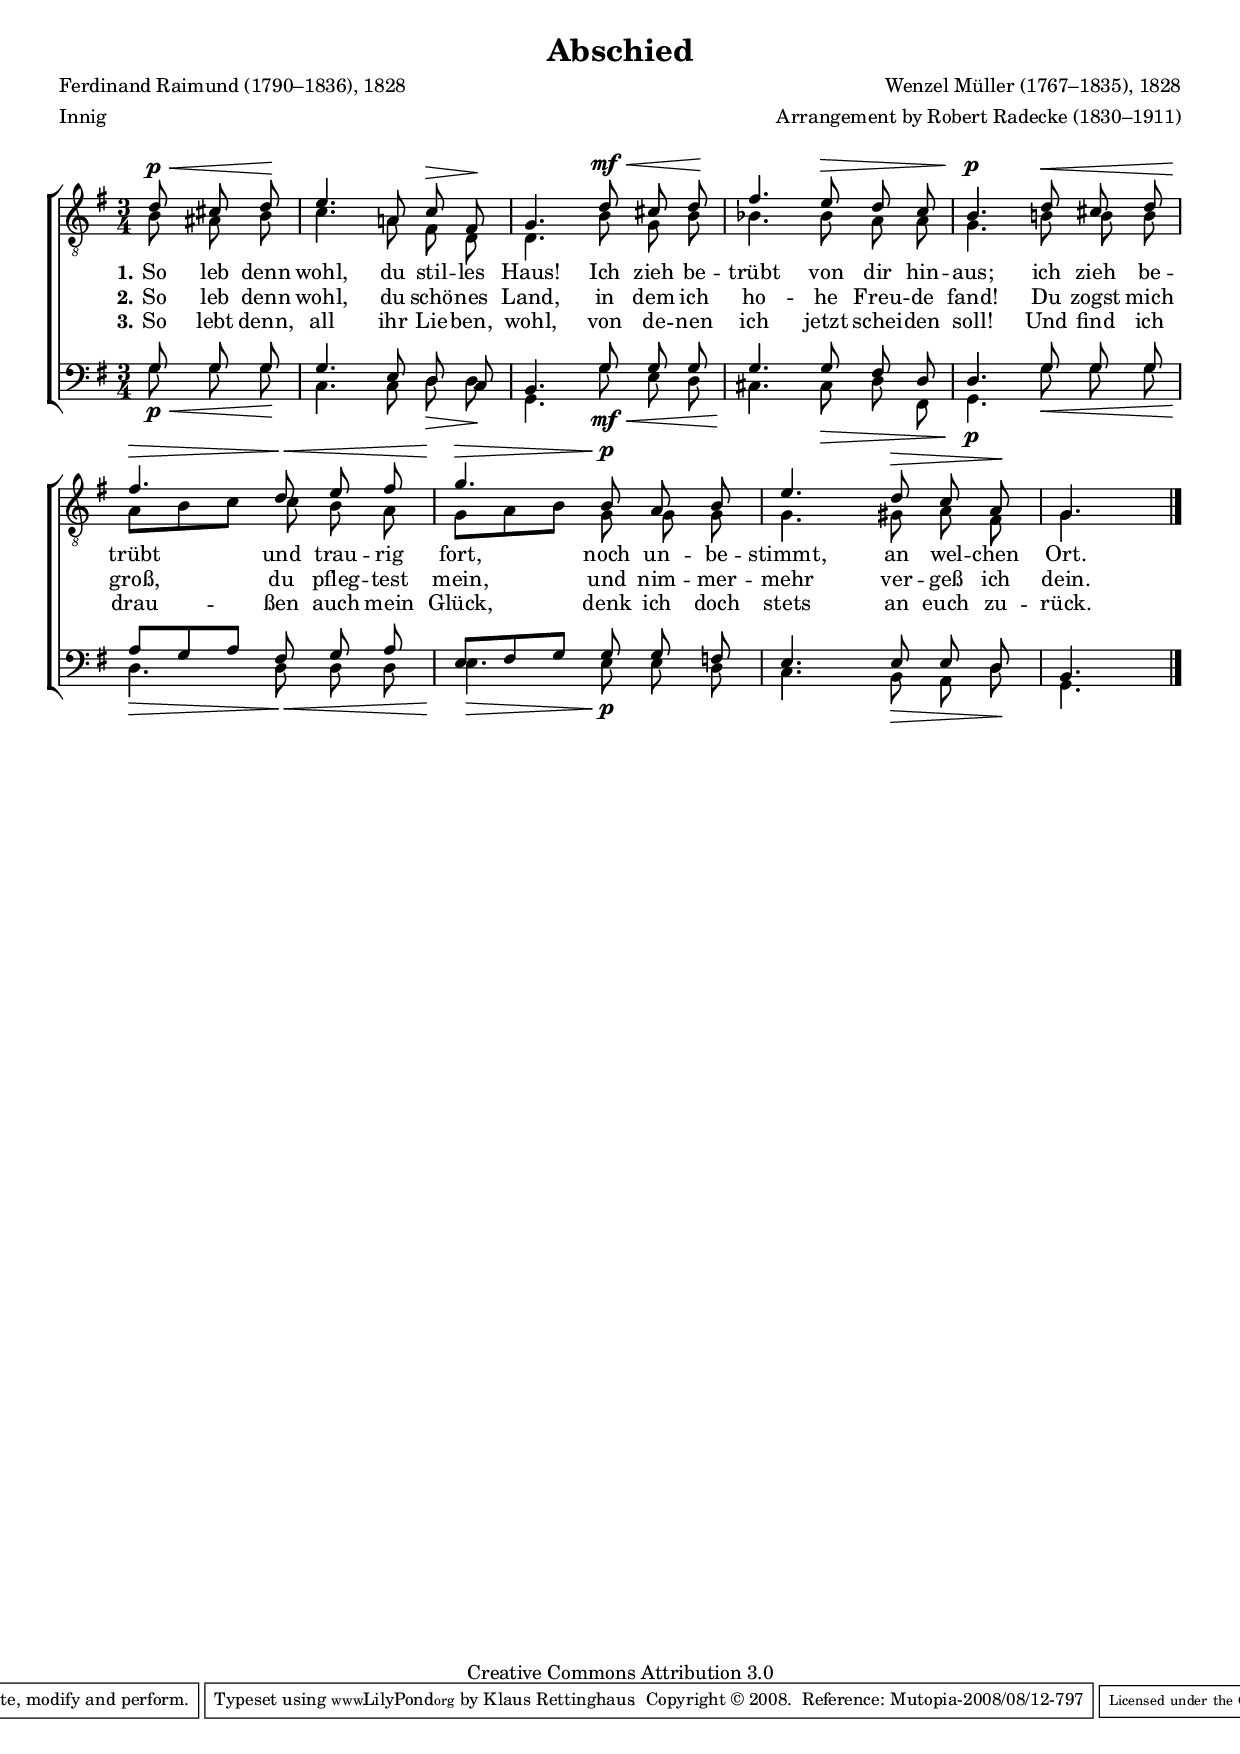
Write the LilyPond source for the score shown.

\include "deutsch.ly" 

#(set-global-staff-size 17) 
#(ly:set-option 'point-and-click #f) 

\version "2.10" 

global = { \key g \major \time 3/4 \tempo 4=90 } 

TAHeimatAbschied = \relative g' 
{ 
\partial 4. 
d8\p\< cis d\! e4. a,8 c\> fis,\! g4. 
d'8\mf\< cis d\! fis4. e8\> d c h4.\p 
d8\< cis d fis4.\> d8\< e fis g4.\> 
h,8\p a h e4. d8\> c a\! g4. 
\bar "|." 
} 

TBHeimatAbschied = \relative g 
{ 
\partial 4. 
h8 ais h c4. a!8 fis d d4. 
h'8 g h b4. b8 a a g4. 
h!8 h h a[ h c] c h a g[ a h] 
g8 g g g4. gis8 a fis g4. 
\bar "|." 
} 

BAHeimatAbschied = \relative g 
{ 
\partial 4. 
g8 g g g4. e8 d c h4. 
g'8 g g g4. g8 fis d d4. 
g8 g g a[ g a] fis g a e[ fis g] 
g8 g f e4. e8 e d h4. 
\bar "|." 
} 

BBHeimatAbschied = \relative g 
{ 
\partial 4. 
g8\p\< g g\! c,4. c8 d\> d\! g,4. 
g'8\mf\< e d cis4.\! cis8\> d fis, g4.\p 
g'8\< g g d4.\> d8\< d d e4.\> 
e8\p e d c4. h8\> a d\! g,4. 
\bar "|." 
} 


LHeimatAbschiedA = \lyricmode {
\set stanza = "1." 
So leb denn wohl, du stil -- les Haus! 
Ich zieh be -- trübt von dir hin -- aus; 
ich zieh be -- trübt und trau -- rig fort, 
noch un -- be -- stimmt, an wel -- chen Ort. 
} 

LHeimatAbschiedB = \lyricmode {
\set stanza = "2." 
So leb denn wohl, du schö -- nes Land, 
in dem ich ho -- he Freu -- de fand! 
Du zogst mich groß, du pfleg -- test mein, 
und nim -- mer -- mehr ver -- geß ich dein. 
} 

LHeimatAbschiedC = \lyricmode {
\set stanza = "3." 
So lebt denn, all ihr Lie -- ben, wohl, 
von de -- nen ich jetzt schei -- den soll! 
Und find ich drau -- ßen auch mein Glück, 
denk ich doch stets an euch zu -- rück. 
} 

%--------------------

\header {
 kaisernumber = "217"
 comment = ""
 
 title = "Abschied"
 subtitle = ""
 composer = "Wenzel Müller (1767–1835), 1828"
 opus = ""
 meter = "Innig"
 arranger = "Arrangement by Robert Radecke (1830–1911)"
 poet = "Ferdinand Raimund (1790–1836), 1828"
 
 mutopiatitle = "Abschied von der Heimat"
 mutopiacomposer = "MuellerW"
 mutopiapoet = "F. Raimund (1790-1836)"
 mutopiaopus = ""
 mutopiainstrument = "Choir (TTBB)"
 date = "1900s"
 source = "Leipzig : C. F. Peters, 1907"
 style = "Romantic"
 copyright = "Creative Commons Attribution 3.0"
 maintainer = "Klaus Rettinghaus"
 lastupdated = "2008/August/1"
 
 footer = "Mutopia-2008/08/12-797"
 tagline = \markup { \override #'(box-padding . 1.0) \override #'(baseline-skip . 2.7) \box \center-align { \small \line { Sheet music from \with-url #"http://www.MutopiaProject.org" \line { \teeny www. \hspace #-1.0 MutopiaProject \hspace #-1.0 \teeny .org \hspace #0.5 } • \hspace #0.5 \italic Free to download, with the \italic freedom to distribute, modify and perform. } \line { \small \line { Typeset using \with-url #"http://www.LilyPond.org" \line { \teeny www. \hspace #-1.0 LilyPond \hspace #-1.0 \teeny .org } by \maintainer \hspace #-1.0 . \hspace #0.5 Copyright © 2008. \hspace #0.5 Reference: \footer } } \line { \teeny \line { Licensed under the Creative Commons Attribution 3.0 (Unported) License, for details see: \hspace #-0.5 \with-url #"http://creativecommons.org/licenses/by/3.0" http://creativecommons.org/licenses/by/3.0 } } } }
}

\score {
{
\context ChoirStaff 
	<< 
	\context Lyrics = extra 
	\context Staff = TenorStaff 
	<< 
	\set Staff.midiInstrument = "voice oohs" 
			\clef "G_8" 
			\context Voice = TenorA { \voiceOne 
				<< 
				\autoBeamOff 
				\dynamicUp 
				{ \global \TAHeimatAbschied } 
				>> } 
			\context Voice = TenorB { \voiceTwo 
 				<< 
				\autoBeamOff 
				{ \global \TBHeimatAbschied } 
				>> } 
			>> 
	\context Lyrics = verseone 
	\context Lyrics = versetwo 
	\context Lyrics = versethree 
	\context Staff = BassStaff 
	<< 
	\set Staff.midiInstrument = "voice oohs" 
			\clef "F" 
			\context Voice = BassA { \voiceOne 
				<< 
				\autoBeamOff 
				{ \global \BAHeimatAbschied } 
				>> } 
			\context Voice = BassB { \voiceTwo 
				<< 
				\autoBeamOff 
				\dynamicDown 
				{ \global \BBHeimatAbschied } 
				>> } 
		>> 
	\context Lyrics = verseone \lyricsto TenorA \LHeimatAbschiedA 
	\context Lyrics = versetwo \lyricsto TenorA \LHeimatAbschiedB 
	\context Lyrics = versethree \lyricsto TenorA \LHeimatAbschiedC 
	>> 
}

\layout {
indent = 0.0\cm
\context {\Score 
\remove "Bar_number_engraver"
\override MetronomeMark #'transparent = ##t 
\override DynamicTextSpanner #'dash-period = #-1.0 
\override BreathingSign #'text = #(make-musicglyph-markup "scripts.rvarcomma") 
}
\context {\Staff 
\override VerticalAxisGroup #'minimum-Y-extent = #'(-1 . 1) 
}
}

\midi {
\context { \Voice 
\remove "Dynamic_performer" 
}
}

}
